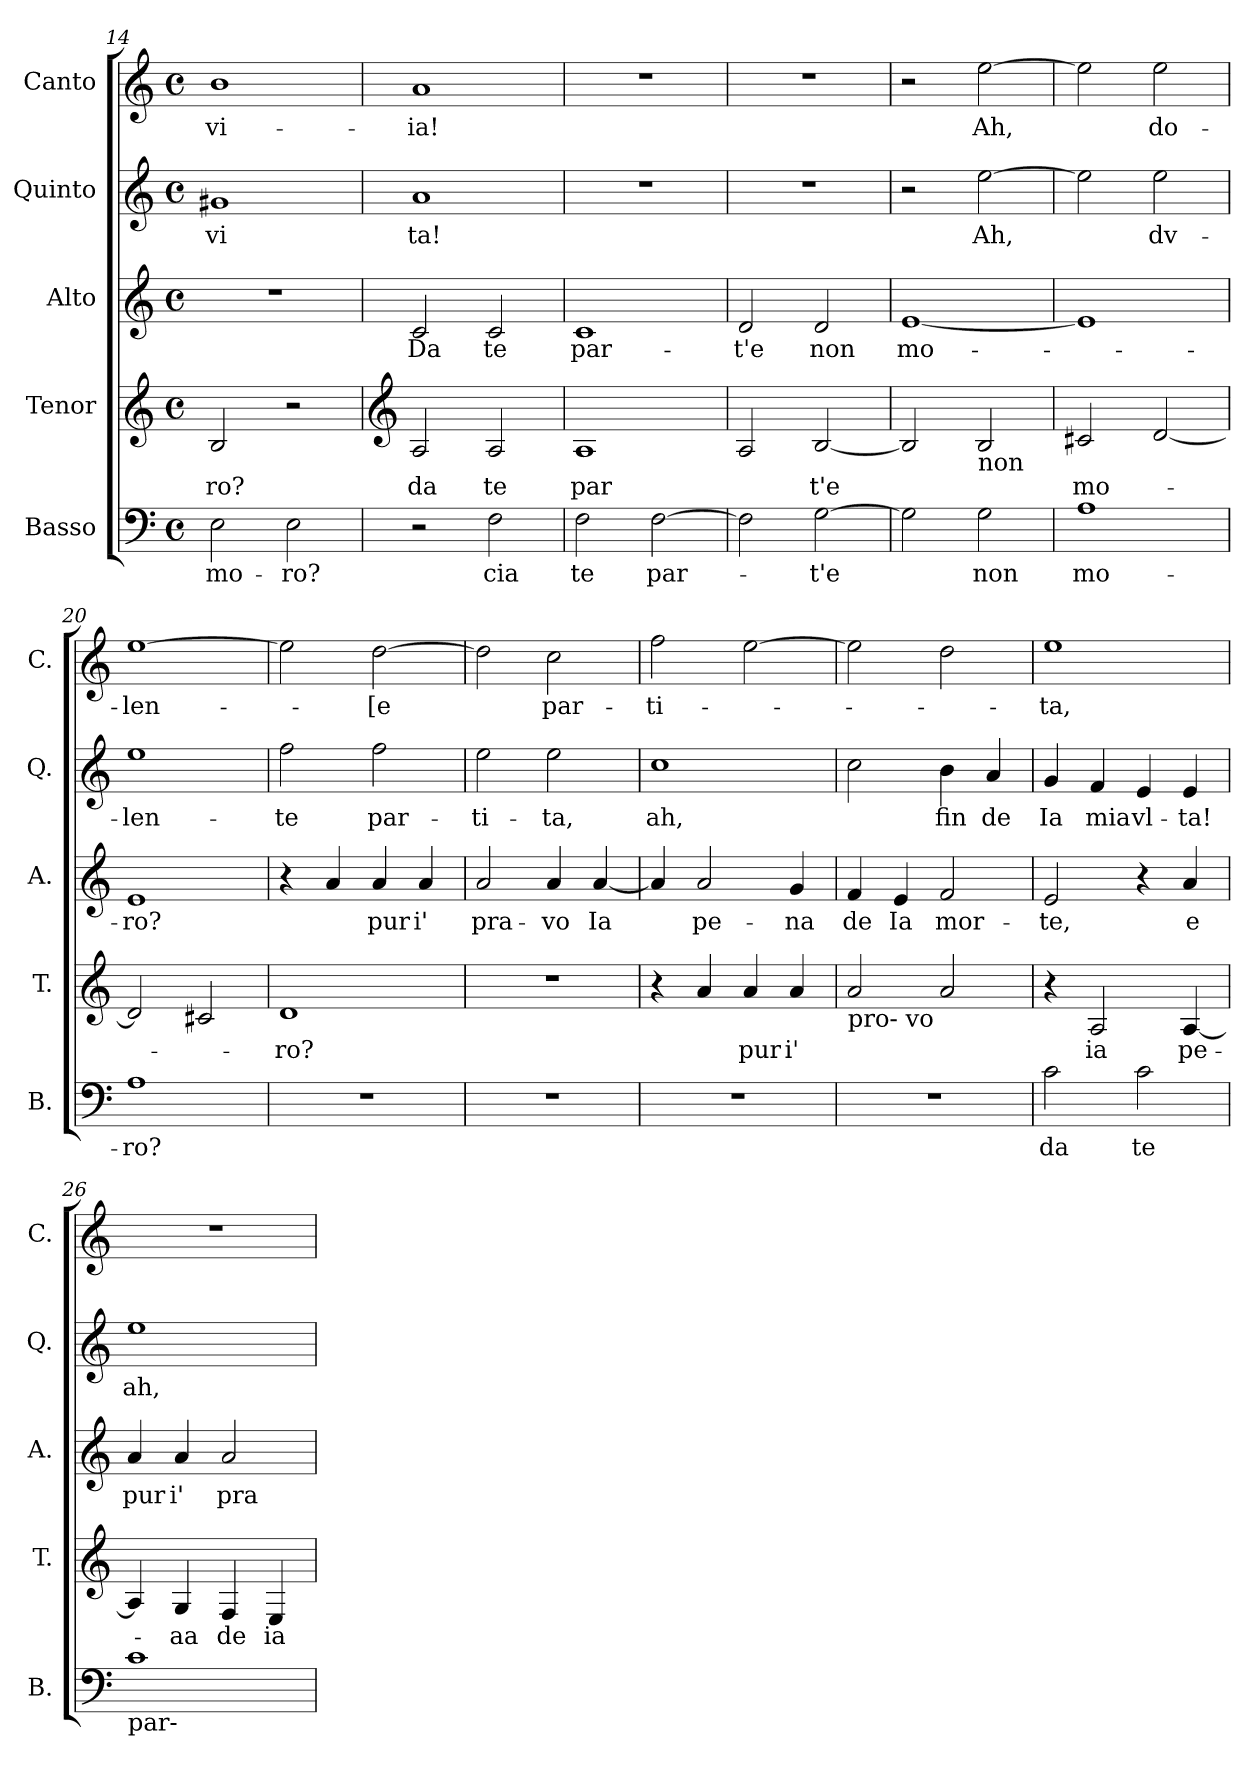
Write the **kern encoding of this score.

**kern	**text	**kern	**text	**kern	**text	**kern	**text	**kern	**text
*part5	*part5	*part4	*part4	*part3	*part3	*part2	*part2	*part1	*part1
*staff5	*staff5	*staff4	*staff4	*staff3	*staff3	*staff2	*staff2	*staff1	*staff1
*I"Basso	*	*I"Tenor	*	*I"Alto	*	*I"Quinto	*	*I"Canto	*
*I'B.	*	*I'T.	*	*I'A.	*	*I'Q.	*	*I'C.	*
*clefF4	*	*clefG2	*	*clefG2	*	*clefG2	*	*clefG2	*
*k[]	*	*k[]	*	*k[]	*	*k[]	*	*k[]	*
*M4/4	*	*M4/4	*	*M4/4	*	*M4/4	*	*M4/4	*
*met(c)	*	*met(c)	*	*met(c)	*	*met(c)	*	*met(c)	*
=14	=14	=14	=14	=14	=14	=14	=14	=14	=14
!	!LO:LY:b	!	!LO:LY:b	!	!	!	!LO:LY:b	!	!LO:LY:b
2E\	-mo-	2B/	-ro?	1r	.	1g#X	-vi	1b	-vi-
!	!LO:LY:b	!	!	!	!	!	!	!	!
2E\	-ro?	2r	.	.	.	.	.	.	.
=15	=15	=15	=15	=15	=15	=15	=15	=15	=15
*	*	*clefG2	*	*	*	*	*	*	*
!	!	!	!LO:LY:b	!	!LO:LY:b	!	!LO:LY:b	!	!LO:LY:b
2r	.	2A/	-da	2c/	-Da	1a	-ta!	1a	-ia!
!	!LO:LY:b	!	!LO:LY:b	!	!LO:LY:b	!	!	!	!
2F\	-cia	2A/	-te	2c/	-te	.	.	.	.
=16	=16	=16	=16	=16	=16	=16	=16	=16	=16
!	!LO:LY:b	!	!LO:LY:b	!	!LO:LY:b	!	!	!	!
2F\	-te	1A	-par	1c	-par-	1r	.	1r	.
!	!LO:LY:b	!	!	!	!	!	!	!	!
[2F\	-par-	.	.	.	.	.	.	.	.
=17	=17	=17	=17	=17	=17	=17	=17	=17	=17
!	!	!	!	!	!LO:LY:b	!	!	!	!
2F\]	.	2A/	.	2d/	-t'e	1r	.	1r	.
!	!LO:LY:b	!	!LO:LY:b	!	!LO:LY:b	!	!	!	!
[2G\	-t'e	[2B/	-t'e	2d/	-non	.	.	.	.
=18	=18	=18	=18	=18	=18	=18	=18	=18	=18
!	!	!	!	!	!LO:LY:b	!	!	!	!
2G\]	.	2B/]	.	[1e	-mo-	2r	.	2r	.
!	!	!LO:TX:b:t=non	!	!	!	!	!	!	!
!	!LO:LY:b	!	!	!	!	!	!LO:LY:b	!	!LO:LY:b
2G\	-non	2B/	.	.	.	[2ee\	-Ah,	[2ee\	-Ah,
=19	=19	=19	=19	=19	=19	=19	=19	=19	=19
!	!LO:LY:b	!	!LO:LY:b	!	!	!	!	!	!
1A	-mo-	2c#X/	-mo-	1e]	.	2ee\]	.	2ee\]	.
!	!	!	!	!	!	!	!LO:LY:b	!	!LO:LY:b
.	.	[2d/	.	.	.	2ee\	-dv-	2ee\	-do-
=20	=20	=20	=20	=20	=20	=20	=20	=20	=20
!	!LO:LY:b	!	!	!	!LO:LY:b	!	!LO:LY:b	!	!LO:LY:b
1A	-ro?	2d/]	.	1e	-ro?	1ee	-len-	[1ee	-len-
.	.	2c#X/	.	.	.	.	.	.	.
=21	=21	=21	=21	=21	=21	=21	=21	=21	=21
!	!	!	!LO:LY:b	!	!	!	!LO:LY:b	!	!
1r	.	1d	-ro?	4r	.	2ff\	-te	2ee\]	.
.	.	.	.	4a/	.	.	.	.	.
!	!	!	!	!	!LO:LY:b	!	!LO:LY:b	!	!LO:LY:b
.	.	.	.	4a/	-pur	2ff\	-par-	[2dd\	-[e
!	!	!	!	!	!LO:LY:b	!	!	!	!
.	.	.	.	4a/	-i'	.	.	.	.
=22	=22	=22	=22	=22	=22	=22	=22	=22	=22
!	!	!	!	!	!LO:LY:b	!	!LO:LY:b	!	!
1r	.	1r	.	2a/	-pra-	2ee\	-ti-	2dd\]	.
!	!	!	!	!	!LO:LY:b	!	!LO:LY:b	!	!LO:LY:b
.	.	.	.	4a/	-vo	2ee\	-ta,	2cc\	-par-
!	!	!	!	!	!LO:LY:b	!	!	!	!
.	.	.	.	[4a/	-Ia	.	.	.	.
=23	=23	=23	=23	=23	=23	=23	=23	=23	=23
!	!	!	!	!	!	!	!LO:LY:b	!	!LO:LY:b
1r	.	4r	.	4a/]	.	1cc	-ah,	2ff\	-ti-
!	!	!	!	!	!LO:LY:b	!	!	!	!
.	.	4a/	.	2a/	-pe-	.	.	.	.
!	!	!	!LO:LY:b	!	!	!	!	!	!
.	.	4a/	-pur	.	.	.	.	[2ee\	.
!	!	!	!LO:LY:b	!	!LO:LY:b	!	!	!	!
.	.	4a/	-i'	4g/	-na	.	.	.	.
!!LO:PB:g=z
=24	=24	=24	=24	=24	=24	=24	=24	=24	=24
!	!	!LO:TX:b:t=pro- vo	!	!	!	!	!	!	!
!	!	!	!	!	!LO:LY:b	!	!	!	!
1r	.	2a/	.	4f/	-de	2cc\	.	2ee\]	.
!	!	!	!	!	!LO:LY:b	!	!	!	!
.	.	.	.	4e/	-Ia	.	.	.	.
!	!	!	!	!	!LO:LY:b	!	!LO:LY:b	!	!
.	.	2a/	.	2f/	-mor-	4b\	-fin	2dd\	.
!	!	!	!	!	!	!	!LO:LY:b	!	!
.	.	.	.	.	.	4a/	-de	.	.
=25	=25	=25	=25	=25	=25	=25	=25	=25	=25
!	!LO:LY:b	!	!	!	!LO:LY:b	!	!LO:LY:b	!	!LO:LY:b
2c\	-da	4r	.	2e/	-te,	4g/	-Ia	1ee	-ta,
!	!	!	!LO:LY:b	!	!	!	!LO:LY:b	!	!
.	.	2A/	-ia	.	.	4f/	-mia	.	.
!	!LO:LY:b	!	!	!	!	!	!LO:LY:b	!	!
2c\	-te	.	.	4r	.	4e/	-vl-	.	.
!	!	!	!LO:LY:b	!	!LO:LY:b	!	!LO:LY:b	!	!
.	.	[4A/	-pe-	4a/	-e	4e/	-ta!	.	.
=26	=26	=26	=26	=26	=26	=26	=26	=26	=26
!LO:TX:b:t=par-	!	!	!	!	!	!	!	!	!
!	!	!	!	!	!LO:LY:b	!	!LO:LY:b	!	!
1c	.	4A/]	.	4a/	-pur	1ee	-ah,	1r	.
!	!	!	!LO:LY:b	!	!LO:LY:b	!	!	!	!
.	.	4G/	-aa	4a/	-i'	.	.	.	.
!	!	!	!LO:LY:b	!	!LO:LY:b	!	!	!	!
.	.	4F/	-de	2a/	-pra-	.	.	.	.
!	!	!	!LO:LY:b	!	!	!	!	!	!
.	.	4E/	-ia	.	.	.	.	.	.
=	=	=	=	=	=	=	=	=	=
*-	*-	*-	*-	*-	*-	*-	*-	*-	*-
